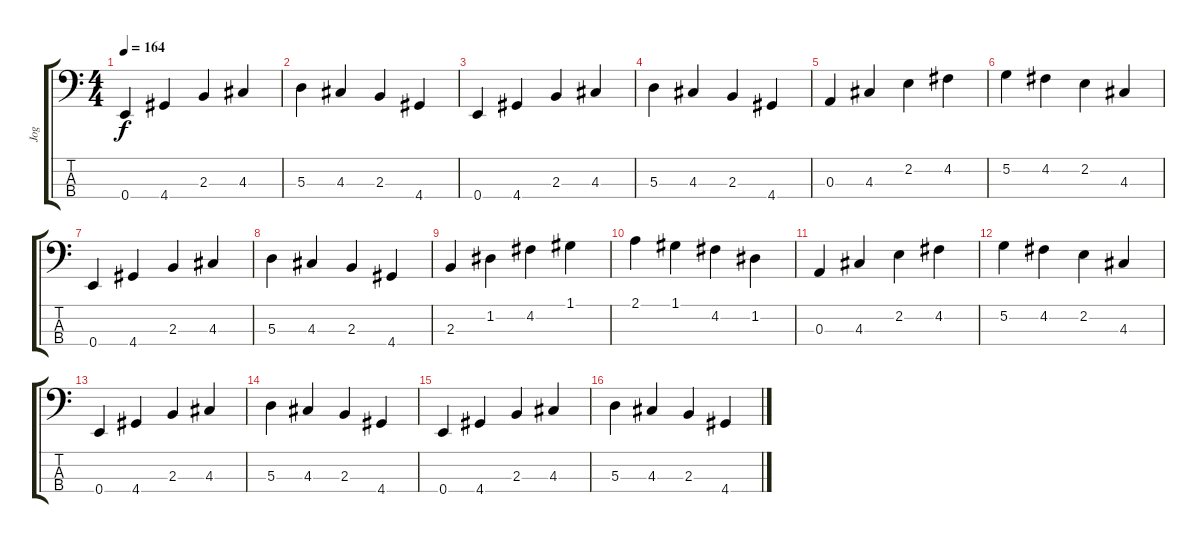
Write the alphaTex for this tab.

\track ("Jog" "Jog") {instrument synthbass1}
\staff {score tabs}
\tuning (G2 D2 A1 E1) {hide}
\ts (4 4)
\tempo 164
\clef f4
\ks c
0.4.4{dy f balance 8} 4.4.4 2.3.4 4.3.4 |
5.3.4 4.3.4 2.3.4 4.4.4 |
0.4.4 4.4.4 2.3.4 4.3.4 |
5.3.4 4.3.4 2.3.4 4.4.4 |
0.3.4 4.3.4 2.2.4 4.2.4 |
5.2.4 4.2.4 2.2.4 4.3.4 |
0.4.4 4.4.4 2.3.4 4.3.4 |
5.3.4 4.3.4 2.3.4 4.4.4 |
2.3.4 1.2.4 4.2.4 1.1.4 |
2.1.4 1.1.4 4.2.4 1.2.4 |
0.3.4 4.3.4 2.2.4 4.2.4 |
5.2.4 4.2.4 2.2.4 4.3.4 |
0.4.4 4.4.4 2.3.4 4.3.4 |
5.3.4 4.3.4 2.3.4 4.4.4 |
0.4.4 4.4.4 2.3.4 4.3.4 |
5.3.4 4.3.4 2.3.4 4.4.4
